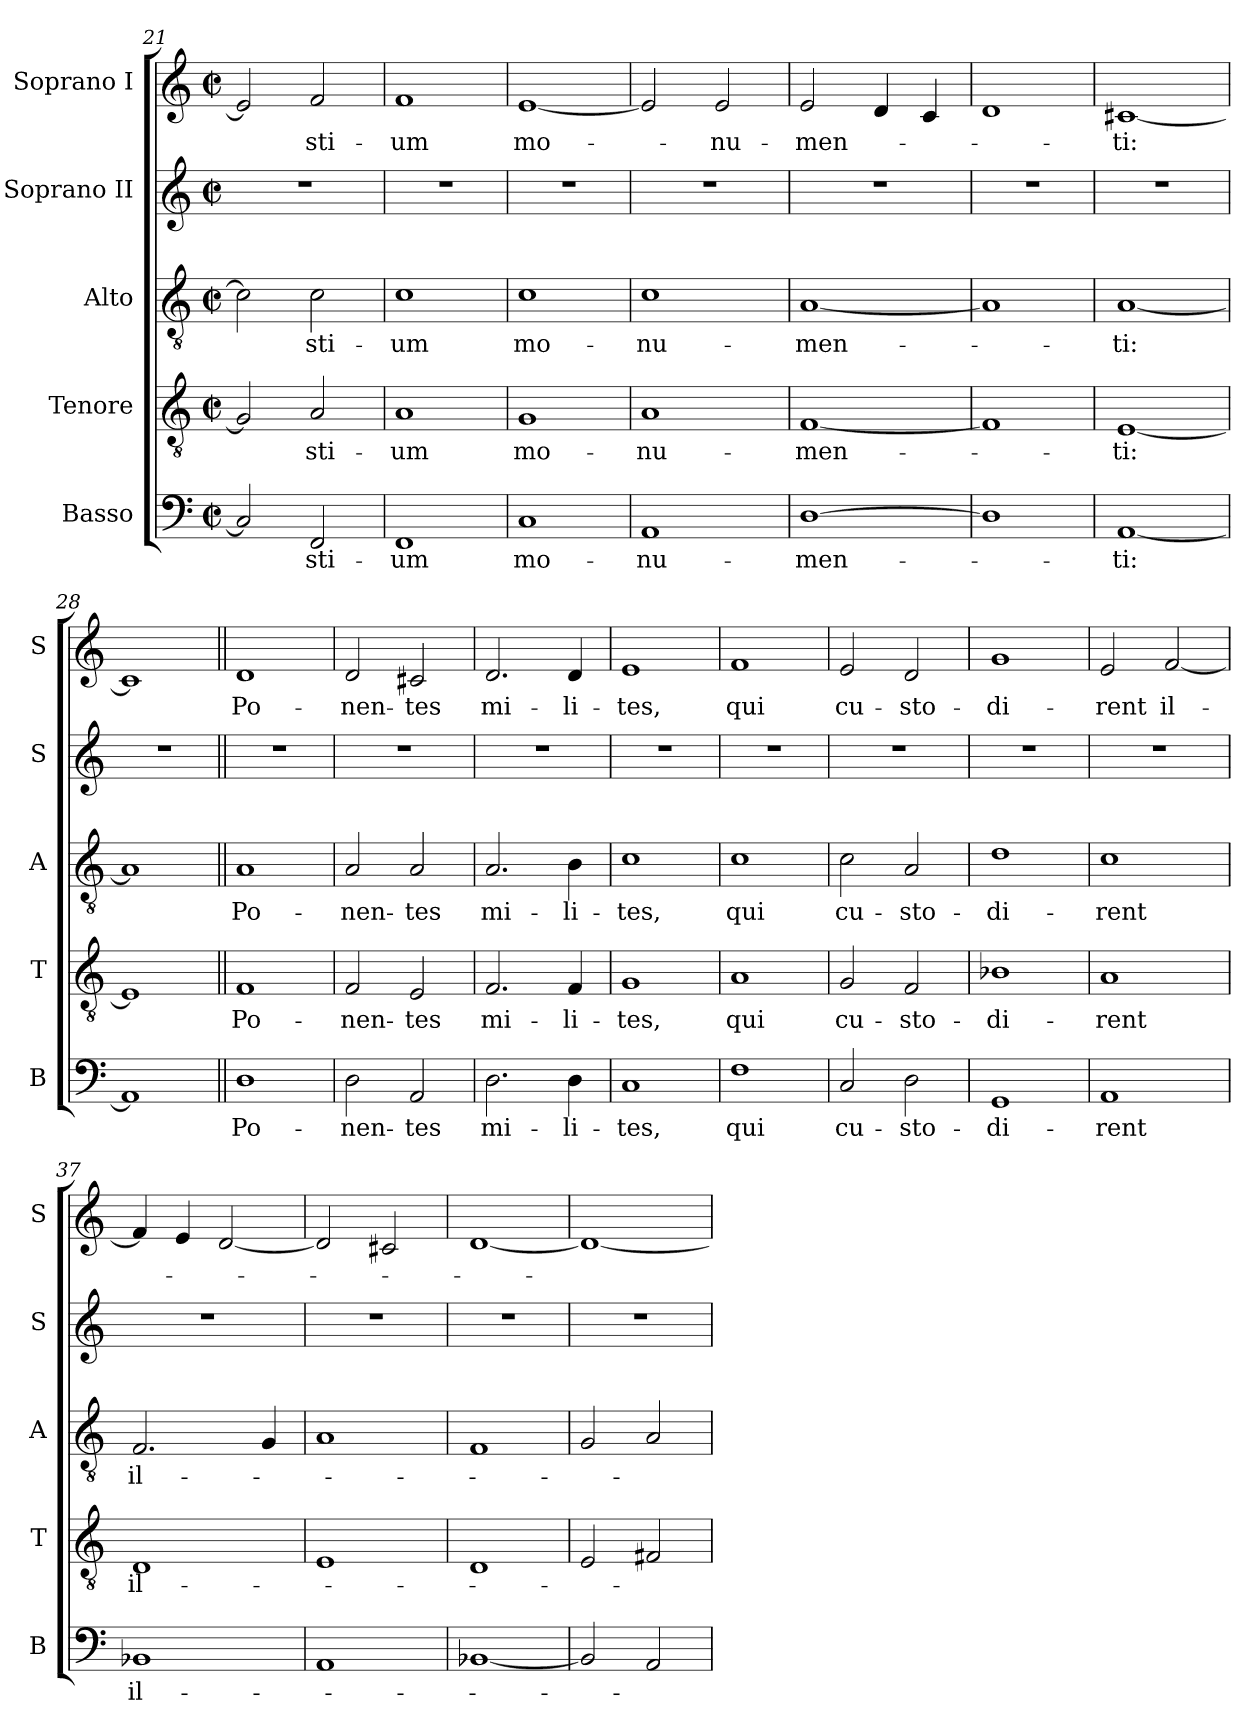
**kern	**text	**kern	**text	**kern	**text	**kern	**kern	**text
*part5	*part5	*part4	*part4	*part3	*part3	*part2	*part1	*part1
*staff5	*staff5	*staff4	*staff4	*staff3	*staff3	*staff2	*staff1	*staff1
*I"Basso	*	*I"Tenore	*	*I"Alto	*	*I"Soprano II	*I"Soprano I	*
*I'B	*	*I'T	*	*I'A	*	*I'S	*I'S	*
*clefF4	*	*clefGv2	*	*clefGv2	*	*clefG2	*clefG2	*
*k[]	*	*k[]	*	*k[]	*	*k[]	*k[]	*
*M2/2	*	*M2/2	*	*M2/2	*	*M2/2	*M2/2	*
*met(c|)	*	*met(c|)	*	*met(c|)	*	*met(c|)	*met(c|)	*
=21	=21	=21	=21	=21	=21	=21	=21	=21
2C/]	.	2G/]	.	2c\]	.	1r	2e/]	.
2FF/	-sti-	2A/	-sti-	2c\	-sti-	.	2f/	-sti-
=22	=22	=22	=22	=22	=22	=22	=22	=22
1FF	-um	1A	-um	1c	-um	1r	1f	-um
=23	=23	=23	=23	=23	=23	=23	=23	=23
1C	mo-	1G	mo-	1c	mo-	1r	[1e	mo-
=24	=24	=24	=24	=24	=24	=24	=24	=24
1AA	-nu-	1A	-nu-	1c	-nu-	1r	2e/]	.
.	.	.	.	.	.	.	2e/	-nu-
=25	=25	=25	=25	=25	=25	=25	=25	=25
[1D	-men-	[1F	-men-	[1A	-men-	1r	2e/	-men-
.	.	.	.	.	.	.	4d/	.
.	.	.	.	.	.	.	4c/	.
=26	=26	=26	=26	=26	=26	=26	=26	=26
1D]	.	1F]	.	1A]	.	1r	1d	.
=27	=27	=27	=27	=27	=27	=27	=27	=27
[1AA	-ti:	[1E	-ti:	[1A	-ti:	1r	[1c#X	-ti:
=28	=28	=28	=28	=28	=28	=28	=28	=28
1AA]	.	1E]	.	1A]	.	1r	1c#]	.
=29||	=29||	=29||	=29||	=29||	=29||	=29||	=29||	=29||
1D	Po-	1F	Po-	1A	Po-	1r	1d	Po-
=30	=30	=30	=30	=30	=30	=30	=30	=30
2D\	-nen-	2F/	-nen-	2A/	-nen-	1r	2d/	-nen-
2AA/	-tes	2E/	-tes	2A/	-tes	.	2c#X/	-tes
=31	=31	=31	=31	=31	=31	=31	=31	=31
2.D\	mi-	2.F/	mi-	2.A/	mi-	1r	2.d/	mi-
4D\	-li-	4F/	-li-	4B\	-li-	.	4d/	-li-
=32	=32	=32	=32	=32	=32	=32	=32	=32
1C	-tes,	1G	-tes,	1c	-tes,	1r	1e	-tes,
=33	=33	=33	=33	=33	=33	=33	=33	=33
1F	qui	1A	qui	1c	qui	1r	1f	qui
=34	=34	=34	=34	=34	=34	=34	=34	=34
2C/	cu-	2G/	cu-	2c\	cu-	1r	2e/	cu-
2D\	-sto-	2F/	-sto-	2A/	-sto-	.	2d/	-sto-
=35	=35	=35	=35	=35	=35	=35	=35	=35
1GG	-di-	1B-X	-di-	1d	-di-	1r	1g	-di-
=36	=36	=36	=36	=36	=36	=36	=36	=36
1AA	-rent	1A	-rent	1c	-rent	1r	2e/	-rent
.	.	.	.	.	.	.	[2f/	il-
=37	=37	=37	=37	=37	=37	=37	=37	=37
1BB-X	il-	1D	il-	2.F/	il-	1r	4f/]	.
.	.	.	.	.	.	.	4e/	.
.	.	.	.	.	.	.	[2d/	.
.	.	.	.	4G/	.	.	.	.
=38	=38	=38	=38	=38	=38	=38	=38	=38
1AA	.	1E	.	1A	.	1r	2d/]	.
.	.	.	.	.	.	.	2c#X/	.
=39	=39	=39	=39	=39	=39	=39	=39	=39
[1BB-X	.	1D	.	1F	.	1r	[1d	.
=40	=40	=40	=40	=40	=40	=40	=40	=40
2BB-/]	.	2E/	.	2G/	.	1r	1d_	.
2AA/	.	2F#X/	.	2A/	.	.	.	.
=	=	=	=	=	=	=	=	=
*-	*-	*-	*-	*-	*-	*-	*-	*-
